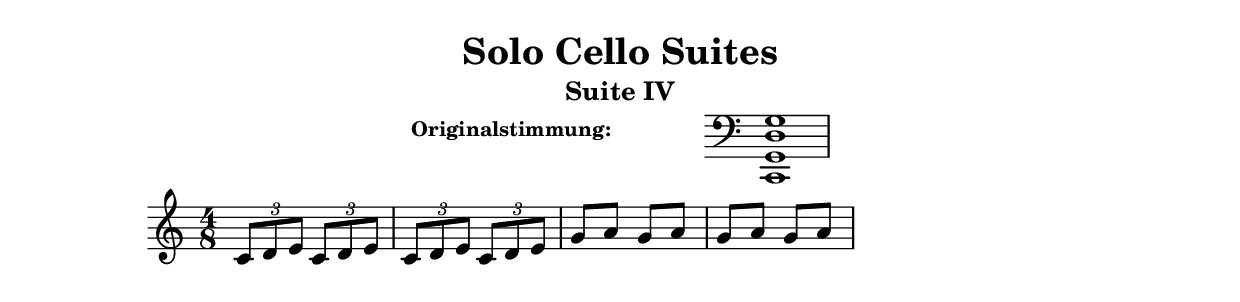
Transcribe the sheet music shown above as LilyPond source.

%%  Do not edit this file; it is auto-generated from LSR!
\version "2.11.23"

\header { texidoc = "
The \\markup command is quite versatile. In this snippet, it contains a
\\score bloc instead of texts or marks.
" }

tuning = \markup {
    \score {
	\new Staff \with {
	    \remove Time_signature_engraver
	} {
	    \clef bass  <c, g, d g>1
	}
	\layout { ragged-right = ##t }
    }
}


\header {
    title = "Solo Cello Suites"
    subtitle = "Suite IV"
    subsubtitle = \markup { "Originalstimmung:" \tuning }
}

\relative {
    \time 4/8
    \times 2/3 { c'8 d e } \times 2/3 {c d e}
    \times 2/3 { c8 d e } \times 2/3 {c d e}
    g8 a8 g8 a 
    g8 a8 g8 a 
}
